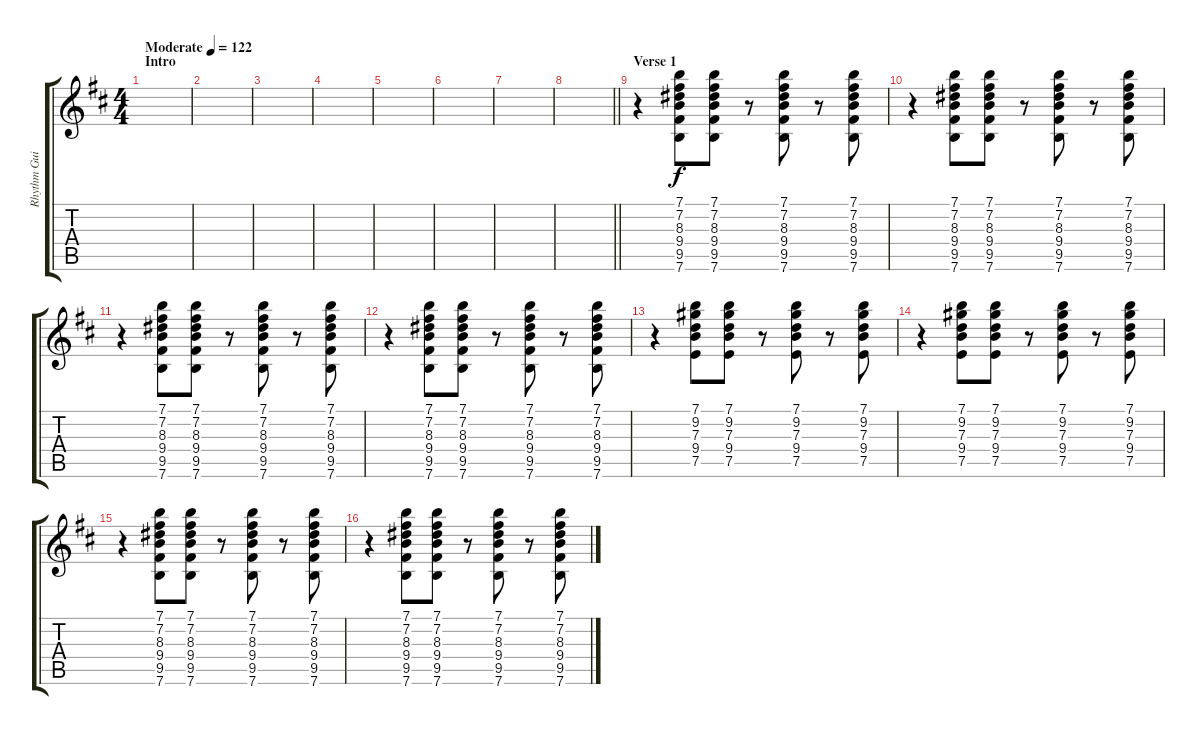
\track ("Rhythm Guitar 2" "Rhythm Gui") {instrument electricguitarclean}
\staff {score tabs}
\tuning (E4 B3 G3 D3 A2 E2) {hide}
\ts (4 4)
\section ("" "Intro")
\tempo (122 "Moderate")
\clef g2
\ks bminor
|
|
|
|
|
|
|
\barLineRight lightlight
|
\section ("" "Verse 1")
r.4 (7.1 7.2 8.3 9.4 9.5 7.6).8 (7.1 7.2 8.3 9.4 9.5 7.6).8 r.8 (7.1 7.2 8.3 9.4 9.5 7.6).8 r.8 (7.1 7.2 8.3 9.4 9.5 7.6).8 |
r.4 (7.1 7.2 8.3 9.4 9.5 7.6).8 (7.1 7.2 8.3 9.4 9.5 7.6).8 r.8 (7.1 7.2 8.3 9.4 9.5 7.6).8 r.8 (7.1 7.2 8.3 9.4 9.5 7.6).8 |
r.4 (7.1 7.2 8.3 9.4 9.5 7.6).8 (7.1 7.2 8.3 9.4 9.5 7.6).8 r.8 (7.1 7.2 8.3 9.4 9.5 7.6).8 r.8 (7.1 7.2 8.3 9.4 9.5 7.6).8 |
r.4 (7.1 7.2 8.3 9.4 9.5 7.6).8 (7.1 7.2 8.3 9.4 9.5 7.6).8 r.8 (7.1 7.2 8.3 9.4 9.5 7.6).8 r.8 (7.1 7.2 8.3 9.4 9.5 7.6).8 |
r.4 (7.1 9.2 7.3 9.4 7.5).8 (7.1 9.2 7.3 9.4 7.5).8 r.8 (7.1 9.2 7.3 9.4 7.5).8 r.8 (7.1 9.2 7.3 9.4 7.5).8 |
r.4 (7.1 9.2 7.3 9.4 7.5).8 (7.1 9.2 7.3 9.4 7.5).8 r.8 (7.1 9.2 7.3 9.4 7.5).8 r.8 (7.1 9.2 7.3 9.4 7.5).8 |
r.4 (7.1 7.2 8.3 9.4 9.5 7.6).8 (7.1 7.2 8.3 9.4 9.5 7.6).8 r.8 (7.1 7.2 8.3 9.4 9.5 7.6).8 r.8 (7.1 7.2 8.3 9.4 9.5 7.6).8 |
r.4 (7.1 7.2 8.3 9.4 9.5 7.6).8 (7.1 7.2 8.3 9.4 9.5 7.6).8 r.8 (7.1 7.2 8.3 9.4 9.5 7.6).8 r.8 (7.1 7.2 8.3 9.4 9.5 7.6).8
